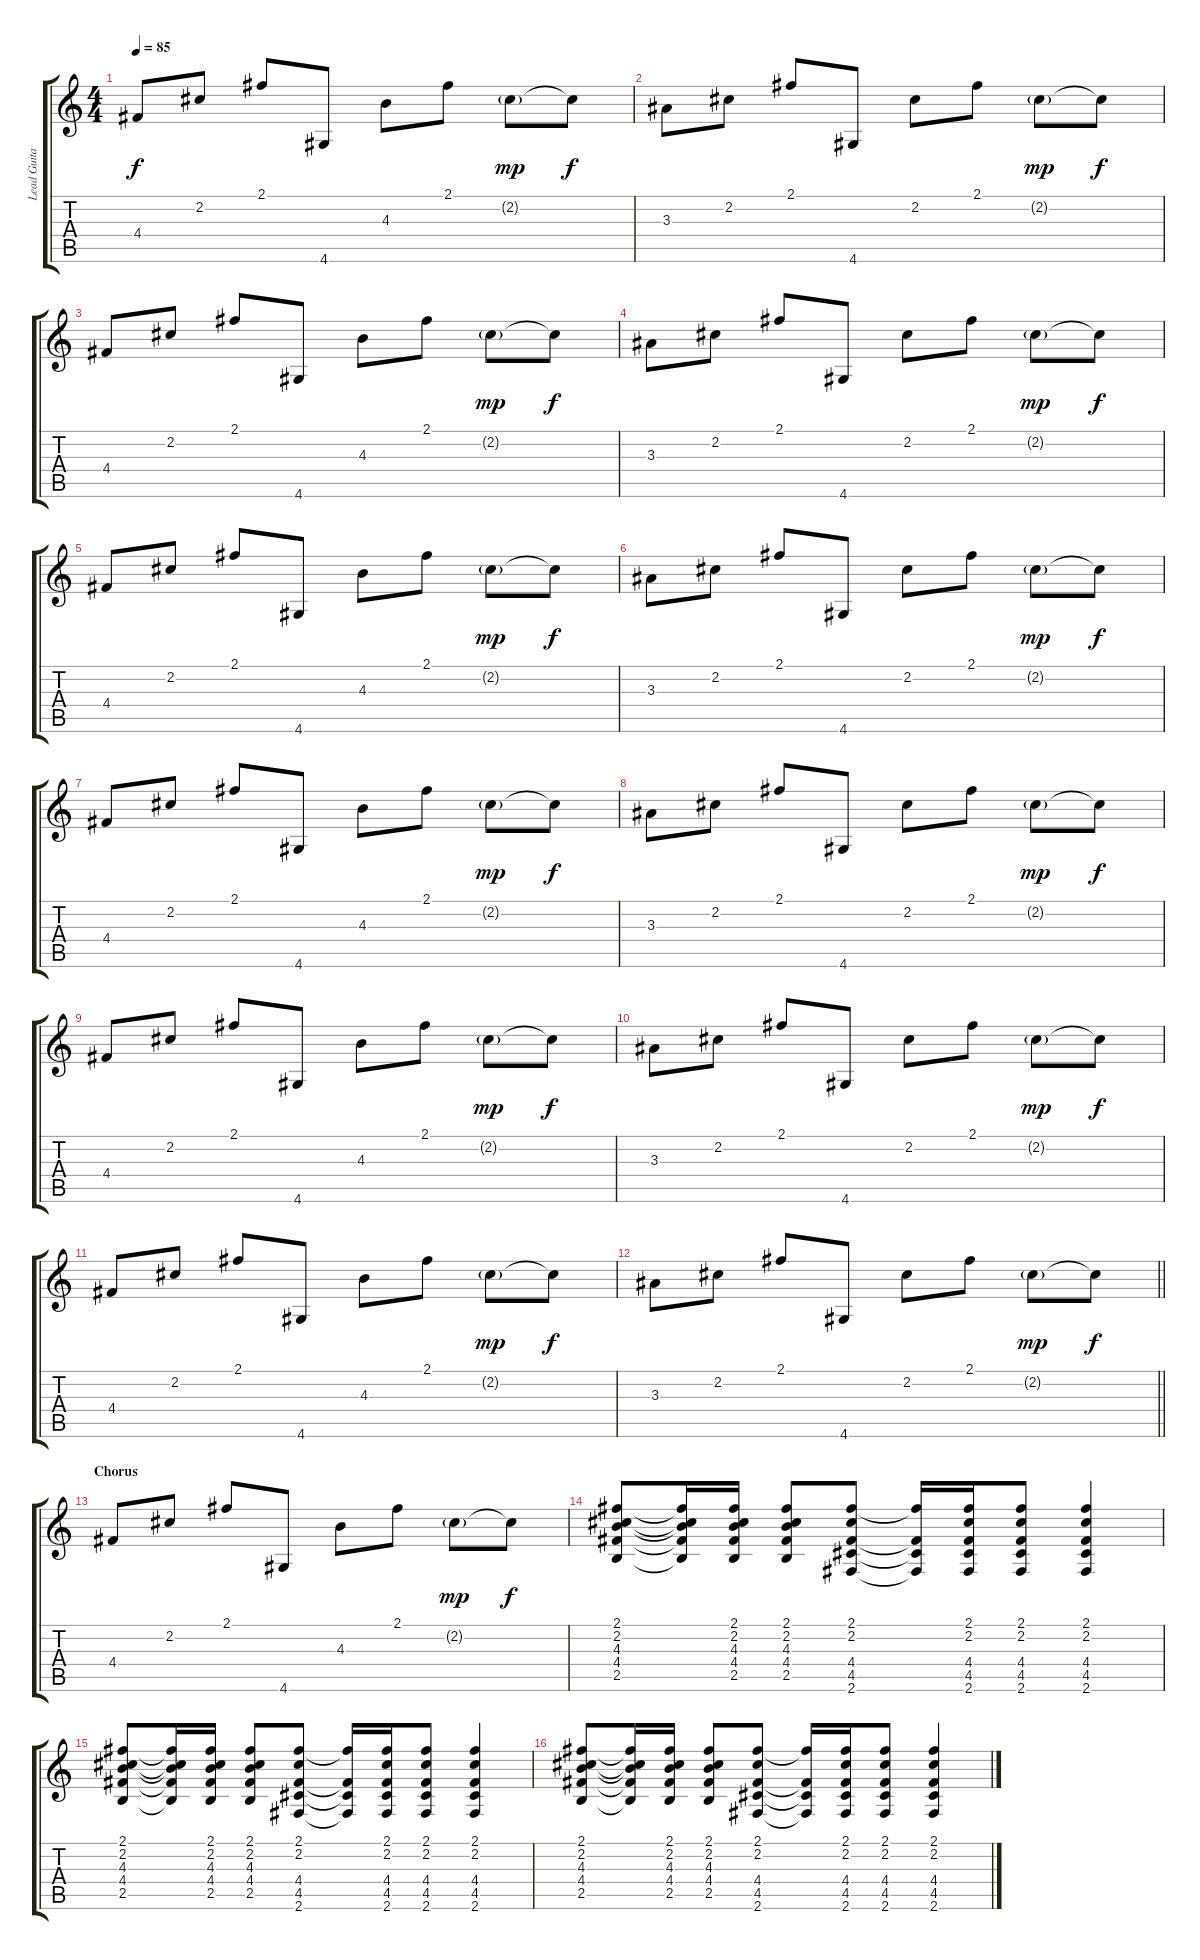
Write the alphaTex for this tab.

\track ("Lead Guitar" "Lead Guita") {instrument acousticguitarsteel}
\staff {score tabs}
\tuning (E4 B3 G3 D3 A2 E2) {hide}
\ts (4 4)
\tempo 85
\clef g2
\ks c
4.4.8{dy f} 2.2.8 2.1.8 4.6.8 4.3.8 2.1.8 2.2{g}.8{dy mp} 2.2{t}.8{dy f} |
3.3.8 2.2.8 2.1.8 4.6.8 2.2.8 2.1.8 2.2{g}.8{dy mp} 2.2{t}.8{dy f} |
4.4.8 2.2.8 2.1.8 4.6.8 4.3.8 2.1.8 2.2{g}.8{dy mp} 2.2{t}.8{dy f} |
3.3.8 2.2.8 2.1.8 4.6.8 2.2.8 2.1.8 2.2{g}.8{dy mp} 2.2{t}.8{dy f} |
4.4.8 2.2.8 2.1.8 4.6.8 4.3.8 2.1.8 2.2{g}.8{dy mp} 2.2{t}.8{dy f} |
3.3.8 2.2.8 2.1.8 4.6.8 2.2.8 2.1.8 2.2{g}.8{dy mp} 2.2{t}.8{dy f} |
4.4.8 2.2.8 2.1.8 4.6.8 4.3.8 2.1.8 2.2{g}.8{dy mp} 2.2{t}.8{dy f} |
3.3.8 2.2.8 2.1.8 4.6.8 2.2.8 2.1.8 2.2{g}.8{dy mp} 2.2{t}.8{dy f} |
4.4.8 2.2.8 2.1.8 4.6.8 4.3.8 2.1.8 2.2{g}.8{dy mp} 2.2{t}.8{dy f} |
3.3.8 2.2.8 2.1.8 4.6.8 2.2.8 2.1.8 2.2{g}.8{dy mp} 2.2{t}.8{dy f} |
4.4.8 2.2.8 2.1.8 4.6.8 4.3.8 2.1.8 2.2{g}.8{dy mp} 2.2{t}.8{dy f} |
\barLineRight lightlight
3.3.8 2.2.8 2.1.8 4.6.8 2.2.8 2.1.8 2.2{g}.8{dy mp} 2.2{t}.8{dy f} |
\section ("" "Chorus")
4.4.8 2.2.8 2.1.8 4.6.8 4.3.8 2.1.8 2.2{g}.8{dy mp} 2.2{t}.8{dy f} |
(2.1 2.2 4.3 4.4 2.5).8{volume 9} (2.1{t} 2.2{t} 4.3{t} 4.4{t} 2.5{t}).16 (2.1 2.2 4.3 4.4 2.5).16 (2.1 2.2 4.3 4.4 2.5).8 (2.1 2.2 4.4 4.5 2.6).8 (2.1{t} 4.4{t} 4.5{t} 2.6{t}).16 (2.1 2.2 4.4 4.5 2.6).16 (2.1 2.2 4.4 4.5 2.6).8 (2.1 2.2 4.4 4.5 2.6).4 |
(2.1 2.2 4.3 4.4 2.5).8 (2.1{t} 2.2{t} 4.3{t} 4.4{t} 2.5{t}).16 (2.1 2.2 4.3 4.4 2.5).16 (2.1 2.2 4.3 4.4 2.5).8 (2.1 2.2 4.4 4.5 2.6).8 (2.1{t} 4.4{t} 4.5{t} 2.6{t}).16 (2.1 2.2 4.4 4.5 2.6).16 (2.1 2.2 4.4 4.5 2.6).8 (2.1 2.2 4.4 4.5 2.6).4 |
(2.1 2.2 4.3 4.4 2.5).8 (2.1{t} 2.2{t} 4.3{t} 4.4{t} 2.5{t}).16 (2.1 2.2 4.3 4.4 2.5).16 (2.1 2.2 4.3 4.4 2.5).8 (2.1 2.2 4.4 4.5 2.6).8 (2.1{t} 4.4{t} 4.5{t} 2.6{t}).16 (2.1 2.2 4.4 4.5 2.6).16 (2.1 2.2 4.4 4.5 2.6).8 (2.1 2.2 4.4 4.5 2.6).4
